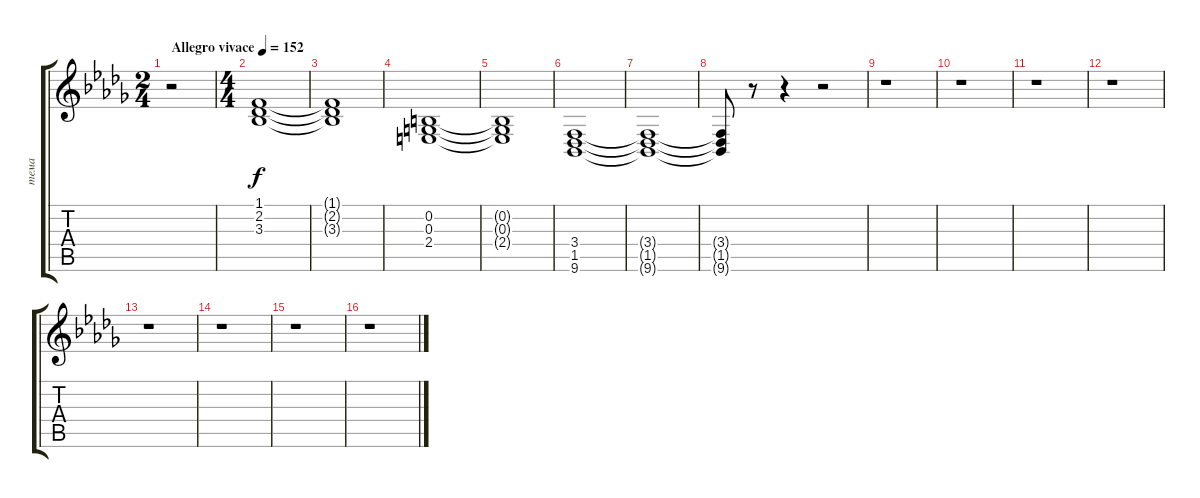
\track ("тема" "тема") {instrument accordion}
\staff {score tabs}
\tuning (E4 B3 G3 D3 A2 E2) {hide}
\ts (2 4)
\tempo (152 "Allegro vivace")
\clef g2
\ks bbminor
r.2{dy f instrument accordion} |
\ts (4 4)
(1.1 2.2 3.3).1 |
(1.1{t} 2.2{t} 3.3{t}).1 |
(0.2 0.3 2.4).1 |
(0.2{t} 0.3{t} 2.4{t}).1 |
(3.4 1.5 9.6).1 |
(3.4{t} 1.5{t} 9.6{t}).1 |
(3.4{t} 1.5{t} 9.6{t}).8 r.8 r.4 r.2 |
r.1 |
r.1 |
r.1 |
r.1 |
r.1 |
r.1 |
r.1 |
r.1
